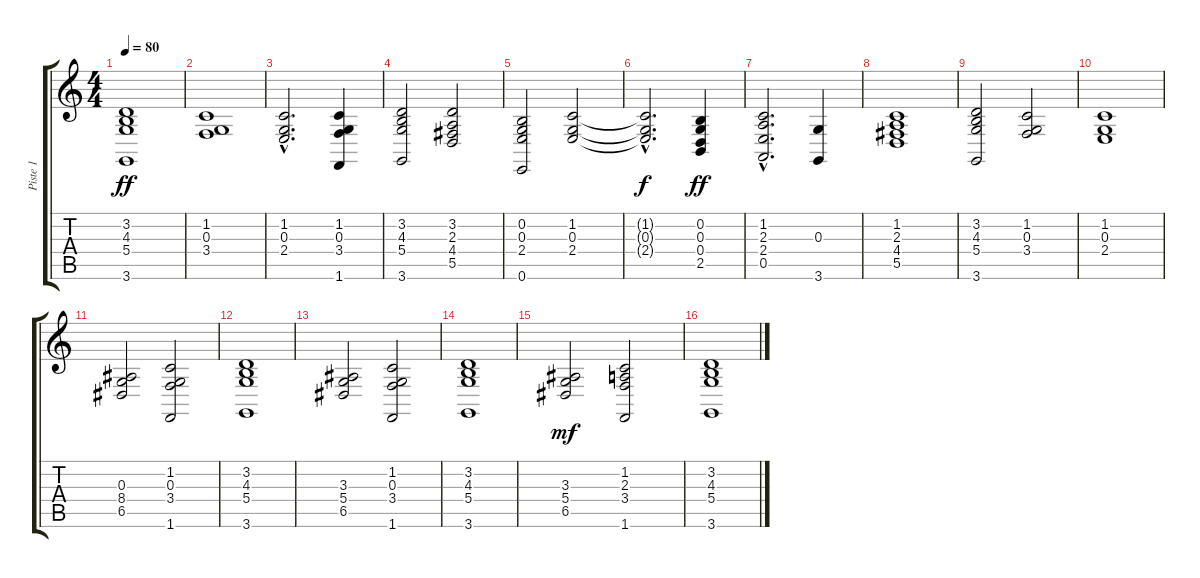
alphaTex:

\track ("Piste 1" "Piste 1") {instrument pad2warm}
\staff {score tabs}
\tuning (E4 B3 G3 D3 A2 E2) {hide}
\ts (4 4)
\tempo 80
\clef g2
\ks c
(3.2 4.3 5.4 3.6).1{dy ff} |
(1.2 0.3 3.4).1 |
(1.2{hac} 0.3{hac} 2.4{hac}).2{d} (1.2 0.3 3.4 1.6).4 |
(3.2 4.3 5.4 3.6).2 (3.2 2.3 4.4 5.5).2 |
(0.2 0.3 2.4 0.6).2 (1.2 0.3 2.4).2 |
(1.2{hac t} 0.3{hac t} 2.4{hac t}).2{d dy f} (0.2 0.3 0.4 2.5).4{dy ff} |
(1.2 2.3 2.4 0.5{hac}).2{d} (0.3 3.6).4 |
(1.2 2.3 4.4 5.5).1 |
(3.2 4.3 5.4 3.6).2 (1.2 0.3 3.4).2 |
(1.2 0.3 2.4).1 |
(0.3 8.4 6.5).2 (1.2 0.3 3.4 1.6).2 |
(3.2 4.3 5.4 3.6).1 |
(3.3 5.4 6.5).2 (1.2 0.3 3.4 1.6).2 |
(3.2 4.3 5.4 3.6).1 |
(3.3 5.4 6.5).2{dy mf} (1.2 2.3 3.4 1.6).2 |
(3.2 4.3 5.4 3.6).1
